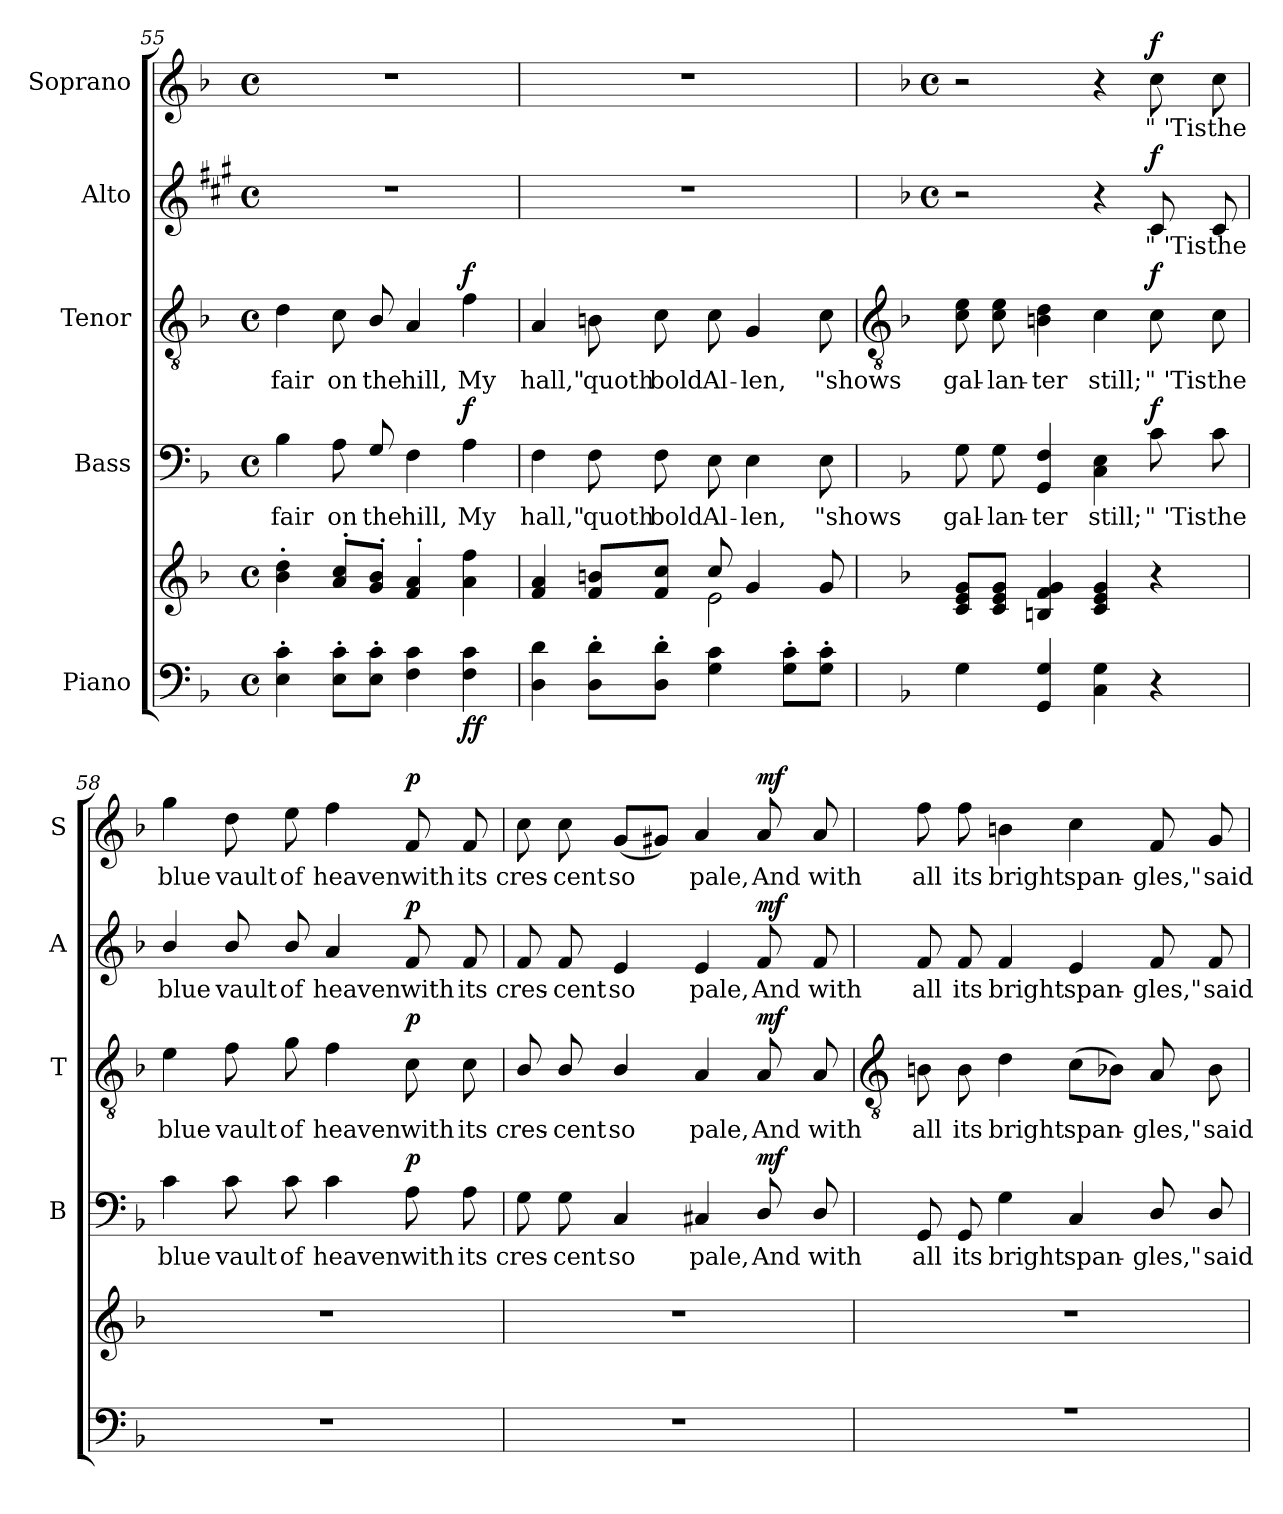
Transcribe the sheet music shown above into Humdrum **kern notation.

**kern	**kern	**dynam	**kern	**text	**dynam	**kern	**text	**dynam	**kern	**text	**dynam	**kern	**text	**dynam
*part5	*part5	*part5	*part4	*part4	*part4	*part3	*part3	*part3	*part2	*part2	*part2	*part1	*part1	*part1
*staff6	*staff5	*staff5/6	*staff4	*staff4	*staff4	*staff3	*staff3	*staff3	*staff2	*staff2	*staff2	*staff1	*staff1	*staff1
*I"Piano	*	*	*I"Bass	*	*	*I"Tenor	*	*	*I"Alto	*	*	*I"Soprano	*	*
*	*	*	*I'B	*	*	*I'T	*	*	*I'A	*	*	*I'S	*	*
*clefF4	*clefG2	*	*clefF4	*	*	*clefGv2	*	*	*clefG2	*	*	*clefG2	*	*
*k[b-]	*k[b-]	*	*k[b-]	*	*	*k[b-]	*	*	*k[f#c#g#]	*	*	*k[b-]	*	*
*F:	*F:	*	*F:	*	*	*F:	*	*	*A:	*	*	*F:	*	*
*M4/4	*M4/4	*	*M4/4	*	*	*M4/4	*	*	*M4/4	*	*	*M4/4	*	*
*met(c)	*met(c)	*	*met(c)	*	*	*met(c)	*	*	*met(c)	*	*	*met(c)	*	*
=55	=55	=55	=55	=55	=55	=55	=55	=55	=55	=55	=55	=55	=55	=55
*	*^	*	*	*	*	*	*	*	*	*	*	*	*	*
!	!	!	!	!	!LO:LY:b	!	!	!LO:LY:b	!	!	!	!	!	!	!
4E' 4c'	4b-\' 4dd\'	1ryy	.	4B-	fair	.	4d	fair	.	1r	.	.	1r	.	.
!	!	!	!	!	!LO:LY:b	!	!	!LO:LY:b	!	!	!	!	!	!	!
8E' 8c'L	8a' 8cc'L	.	.	8A	on	.	8c	on	.	.	.	.	.	.	.
!	!	!	!	!	!LO:LY:b	!	!	!LO:LY:b	!	!	!	!	!	!	!
8E' 8c'J	8g' 8b-'J	.	.	8G/	the	.	8B-/	the	.	.	.	.	.	.	.
!	!	!	!	!	!LO:LY:b	!	!	!LO:LY:b	!	!	!	!	!	!	!
4F 4c	4f' 4a'	.	.	4F	hill,	.	4A	hill,	.	.	.	.	.	.	.
!	!	!	!LO:DY:b=2	!	!LO:LY:b	!	!	!LO:LY:b	!	!	!	!	!	!	!
!	!	!	!LO:DY:n=1:b	!	!	!LO:DY:b	!	!	!LO:DY:b	!	!	!	!	!	!
4F 4c	4a\ 4ff\	.	f f	4A	My	f	4f	My	f	.	.	.	.	.	.
=56	=56	=56	=56	=56	=56	=56	=56	=56	=56	=56	=56	=56	=56	=56	=56
!	!	!	!	!	!LO:LY:b	!	!	!LO:LY:b	!	!	!	!	!	!	!
4D 4d	4f 4a	2ryy	.	4F	hall,"	.	4A	hall,"	.	1r	.	.	1r	.	.
!	!	!	!	!	!LO:LY:b	!	!	!LO:LY:b	!	!	!	!	!	!	!
8D' 8d'L	8f 8bnL	.	.	8F	quoth	.	8Bn	quoth	.	.	.	.	.	.	.
!	!	!	!	!	!LO:LY:b	!	!	!LO:LY:b	!	!	!	!	!	!	!
8D' 8d'J	8f 8ccJ	.	.	8F	bold	.	8c	bold	.	.	.	.	.	.	.
!	!	!	!	!	!LO:LY:b	!	!	!LO:LY:b	!	!	!	!	!	!	!
4G 4c	8cc/	2e\	.	8E	Al-	.	8c	Al-	.	.	.	.	.	.	.
!	!	!	!	!	!LO:LY:b	!	!	!LO:LY:b	!	!	!	!	!	!	!
.	4g	.	.	4E	-len,	.	4G	-len,	.	.	.	.	.	.	.
8G' 8c'L	.	.	.	.	.	.	.	.	.	.	.	.	.	.	.
!	!	!	!	!	!LO:LY:b	!	!	!LO:LY:b	!	!	!	!	!	!	!
8G' 8c'J	8g	.	.	8E	"shows	.	8c	"shows	.	.	.	.	.	.	.
*	*v	*v	*	*	*	*	*	*	*	*	*	*	*	*	*
!!LO:LB:g=z
=57	=57	=57	=57	=57	=57	=57	=57	=57	=57	=57	=57	=57	=57	=57
*	*	*	*	*	*	*clefGv2	*	*	*	*	*	*	*	*
*	*	*	*	*	*	*	*	*	*k[b-]	*	*	*k[b-]	*	*
*	*	*	*	*	*	*	*	*	*F:	*	*	*F:	*	*
*	*	*	*	*	*	*	*	*	*M4/4	*	*	*M4/4	*	*
*	*	*	*	*	*	*	*	*	*met(c)	*	*	*met(c)	*	*
!	!	!	!	!LO:LY:b	!	!	!LO:LY:b	!	!	!	!	!	!	!
4G	8c 8e 8gL	.	8G	gal-	.	8c 8e	gal-	.	2r	.	.	2r	.	.
!	!	!	!	!LO:LY:b	!	!	!LO:LY:b	!	!	!	!	!	!	!
.	8c 8e 8gJ	.	8G	-lan-	.	8c 8e	-lan-	.	.	.	.	.	.	.
!	!	!	!	!LO:LY:b	!	!	!LO:LY:b	!	!	!	!	!	!	!
4GG 4G	4Bn 4f 4g	.	4GG 4F	-ter	.	4Bn 4d	-ter	.	.	.	.	.	.	.
!	!	!	!	!LO:LY:b	!	!	!LO:LY:b	!	!	!	!	!	!	!
4C 4G	4c 4e 4g	.	4C 4E	still;	.	4c	still;	.	4r	.	.	4r	.	.
!	!	!	!	!LO:LY:b	!LO:DY:b	!	!LO:LY:b	!LO:DY:b	!	!LO:LY:b	!LO:DY:b	!	!LO:LY:b	!LO:DY:b
4r	4r	.	8c	" 'Tis	f	8c	" 'Tis	f	8c	" 'Tis	f	8cc	" 'Tis	f
!	!	!	!	!LO:LY:b	!	!	!LO:LY:b	!	!	!LO:LY:b	!	!	!LO:LY:b	!
.	.	.	8c	the	.	8c	the	.	8c	the	.	8cc	the	.
=58	=58	=58	=58	=58	=58	=58	=58	=58	=58	=58	=58	=58	=58	=58
!	!	!	!	!LO:LY:b	!	!	!LO:LY:b	!	!	!LO:LY:b	!	!	!LO:LY:b	!
1r	1r	.	4c	blue	.	4e	blue	.	4b-/	blue	.	4gg	blue	.
!	!	!	!	!LO:LY:b	!	!	!LO:LY:b	!	!	!LO:LY:b	!	!	!LO:LY:b	!
.	.	.	8c	vault	.	8f	vault	.	8b-/	vault	.	8dd	vault	.
!	!	!	!	!LO:LY:b	!	!	!LO:LY:b	!	!	!LO:LY:b	!	!	!LO:LY:b	!
.	.	.	8c	of	.	8g	of	.	8b-/	of	.	8ee	of	.
!	!	!	!	!LO:LY:b	!	!	!LO:LY:b	!	!	!LO:LY:b	!	!	!LO:LY:b	!
.	.	.	4c	heaven	.	4f	heaven	.	4a	heaven	.	4ff	heaven	.
!	!	!	!	!LO:LY:b	!LO:DY:b	!	!LO:LY:b	!LO:DY:b	!	!LO:LY:b	!LO:DY:b	!	!LO:LY:b	!LO:DY:b
.	.	.	8A	with	p	8c	with	p	8f	with	p	8f	with	p
!	!	!	!	!LO:LY:b	!	!	!LO:LY:b	!	!	!LO:LY:b	!	!	!LO:LY:b	!
.	.	.	8A	its	.	8c	its	.	8f	its	.	8f	its	.
=59	=59	=59	=59	=59	=59	=59	=59	=59	=59	=59	=59	=59	=59	=59
!	!	!	!	!LO:LY:b	!	!	!LO:LY:b	!	!	!LO:LY:b	!	!	!LO:LY:b	!
1r	1r	.	8G	cres-	.	8B-/	cres-	.	8f	cres-	.	8cc	cres-	.
!	!	!	!	!LO:LY:b	!	!	!LO:LY:b	!	!	!LO:LY:b	!	!	!LO:LY:b	!
.	.	.	8G	-cent	.	8B-/	-cent	.	8f	-cent	.	8cc	-cent	.
!	!	!	!	!LO:LY:b	!	!	!LO:LY:b	!	!	!LO:LY:b	!	!	!LO:LY:b	!
.	.	.	4C	so	.	4B-/	so	.	4e	so	.	(<8gL	so	.
.	.	.	.	.	.	.	.	.	.	.	.	8g#XJ)	.	.
!	!	!	!	!LO:LY:b	!	!	!LO:LY:b	!	!	!LO:LY:b	!	!	!LO:LY:b	!
.	.	.	4C#X	pale,	.	4A	pale,	.	4e	pale,	.	4a	pale,	.
!	!	!	!	!LO:LY:b	!LO:DY:b	!	!LO:LY:b	!LO:DY:b	!	!LO:LY:b	!LO:DY:b	!	!LO:LY:b	!LO:DY:b
.	.	.	8D/	And	mf	8A	And	mf	8f	And	mf	8a	And	mf
!	!	!	!	!LO:LY:b	!	!	!LO:LY:b	!	!	!LO:LY:b	!	!	!LO:LY:b	!
.	.	.	8D/	with	.	8A	with	.	8f	with	.	8a	with	.
!!LO:LB:g=z
=60	=60	=60	=60	=60	=60	=60	=60	=60	=60	=60	=60	=60	=60	=60
*	*	*	*	*	*	*clefGv2	*	*	*	*	*	*	*	*
*^	*	*	*	*	*	*	*	*	*	*	*	*	*	*
!	!	!	!	!	!LO:LY:b	!	!	!LO:LY:b	!	!	!LO:LY:b	!	!	!LO:LY:b	!
1r	1ryy	1r	.	8GG	all	.	8Bn	all	.	8f	all	.	8ff	all	.
!	!	!	!	!	!LO:LY:b	!	!	!LO:LY:b	!	!	!LO:LY:b	!	!	!LO:LY:b	!
.	.	.	.	8GG	its	.	8B	its	.	8f	its	.	8ff	its	.
!	!	!	!	!	!LO:LY:b	!	!	!LO:LY:b	!	!	!LO:LY:b	!	!	!LO:LY:b	!
.	.	.	.	4G	bright	.	4d	bright	.	4f	bright	.	4bn	bright	.
!	!	!	!	!	!LO:LY:b	!	!	!LO:LY:b	!	!	!LO:LY:b	!	!	!LO:LY:b	!
.	.	.	.	4C	span-	.	(>8cL	span-	.	4e	span-	.	4cc	span-	.
.	.	.	.	.	.	.	8B-XJ)	.	.	.	.	.	.	.	.
!	!	!	!	!	!LO:LY:b	!	!	!LO:LY:b	!	!	!LO:LY:b	!	!	!LO:LY:b	!
.	.	.	.	8D/	-gles,"	.	8A	gles,"	.	8f	-gles,"	.	8f	-gles,"	.
!	!	!	!	!	!LO:LY:b	!	!	!LO:LY:b	!	!	!LO:LY:b	!	!	!LO:LY:b	!
.	.	.	.	8D/	said	.	8B-	said	.	8f	said	.	8g	said	.
*v	*v	*	*	*	*	*	*	*	*	*	*	*	*	*	*
=	=	=	=	=	=	=	=	=	=	=	=	=	=	=
*-	*-	*-	*-	*-	*-	*-	*-	*-	*-	*-	*-	*-	*-	*-
